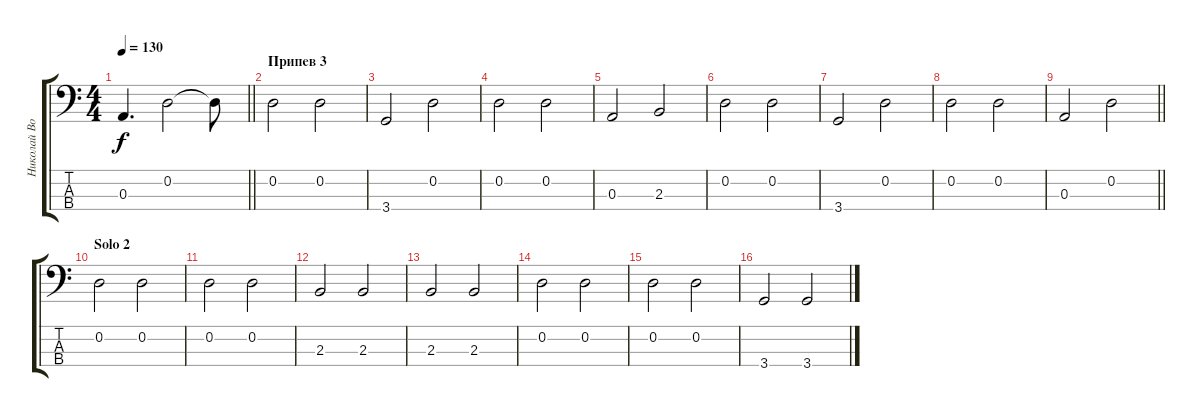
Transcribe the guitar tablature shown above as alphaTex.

\track ("Николай Воронов" "Николай Во") {instrument electricbassfinger}
\staff {score tabs}
\tuning (G2 D2 A1 E1) {hide}
\ts (4 4)
\tempo 130
\clef f4
\barLineRight lightlight
\ks c
0.3.4{d dy f} 0.2.2 0.2{t}.8 |
\section ("" "Припев 3")
0.2.2 0.2.2 |
3.4.2 0.2.2 |
0.2.2 0.2.2 |
0.3.2 2.3.2 |
0.2.2 0.2.2 |
3.4.2 0.2.2 |
0.2.2 0.2.2 |
\barLineRight lightlight
0.3.2 0.2.2 |
\section ("" "Solo 2")
0.2.2 0.2.2 |
0.2.2 0.2.2 |
2.3.2 2.3.2 |
2.3.2 2.3.2 |
0.2.2 0.2.2 |
0.2.2 0.2.2 |
3.4.2 3.4.2
